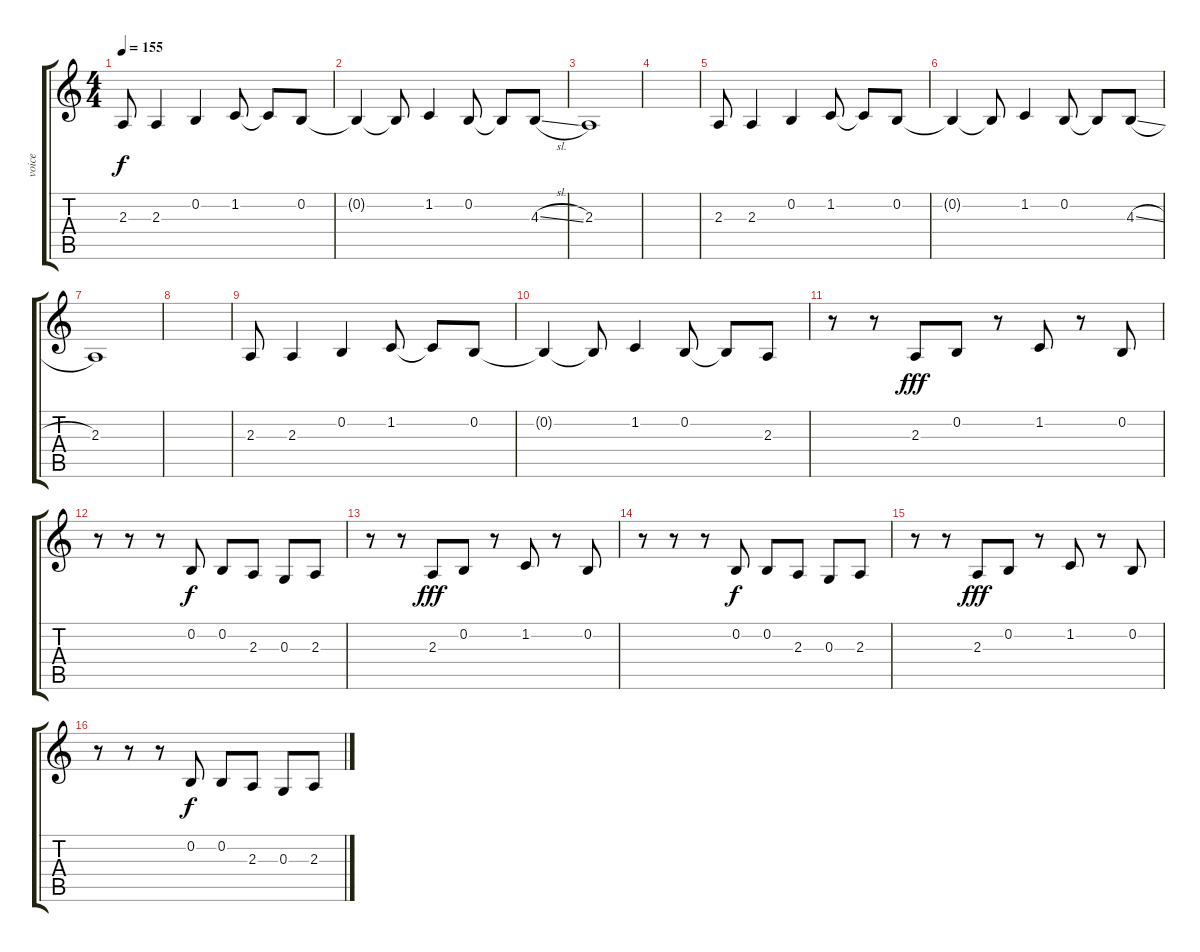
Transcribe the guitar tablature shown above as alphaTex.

\track ("voice" "voice") {instrument lead1square}
\staff {score tabs}
\tuning (E4 B3 G3 D3 A2 E2) {hide}
\ts (4 4)
\tempo 155
\clef g2
\ks c
2.3.8{dy f} 2.3.4 0.2.4 1.2.8 1.2{t}.8 0.2.8 |
0.2{t}.4 0.2{t}.8 1.2.4 0.2.8 0.2{t}.8 4.3{sl}.8 |
2.3.1 |
|
2.3.8 2.3.4 0.2.4 1.2.8 1.2{t}.8 0.2.8 |
0.2{t}.4 0.2{t}.8 1.2.4 0.2.8 0.2{t}.8 4.3{sl}.8 |
2.3.1 |
|
2.3.8 2.3.4 0.2.4 1.2.8 1.2{t}.8 0.2.8 |
0.2{t}.4 0.2{t}.8 1.2.4 0.2.8 0.2{t}.8 2.3.8 |
r.8 r.8 2.3.8{dy fff} 0.2.8 r.8 1.2.8 r.8 0.2.8 |
r.8 r.8 r.8 0.2.8{dy f} 0.2.8 2.3.8 0.3.8 2.3.8 |
r.8 r.8 2.3.8{dy fff} 0.2.8 r.8 1.2.8 r.8 0.2.8 |
r.8 r.8 r.8 0.2.8{dy f} 0.2.8 2.3.8 0.3.8 2.3.8 |
r.8 r.8 2.3.8{dy fff} 0.2.8 r.8 1.2.8 r.8 0.2.8 |
r.8 r.8 r.8 0.2.8{dy f} 0.2.8 2.3.8 0.3.8 2.3.8
